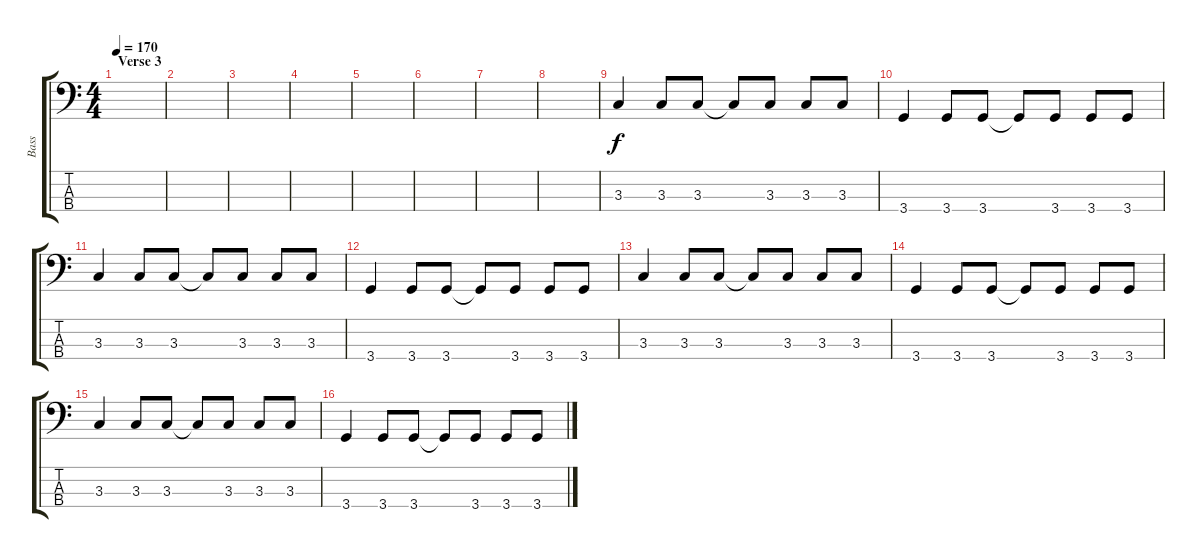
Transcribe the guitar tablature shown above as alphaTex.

\track ("Bass" "Bass") {instrument electricbassfinger}
\staff {score tabs}
\tuning (G2 D2 A1 E1) {hide}
\ts (4 4)
\section ("" "Verse 3")
\tempo 170
\clef f4
\ks c
|
|
|
|
|
|
|
|
3.3.4 3.3.8 3.3.8 3.3{t}.8 3.3.8 3.3.8 3.3.8 |
3.4.4 3.4.8 3.4.8 3.4{t}.8 3.4.8 3.4.8 3.4.8 |
3.3.4 3.3.8 3.3.8 3.3{t}.8 3.3.8 3.3.8 3.3.8 |
3.4.4 3.4.8 3.4.8 3.4{t}.8 3.4.8 3.4.8 3.4.8 |
3.3.4 3.3.8 3.3.8 3.3{t}.8 3.3.8 3.3.8 3.3.8 |
3.4.4 3.4.8 3.4.8 3.4{t}.8 3.4.8 3.4.8 3.4.8 |
3.3.4 3.3.8 3.3.8 3.3{t}.8 3.3.8 3.3.8 3.3.8 |
3.4.4 3.4.8 3.4.8 3.4{t}.8 3.4.8 3.4.8 3.4.8
